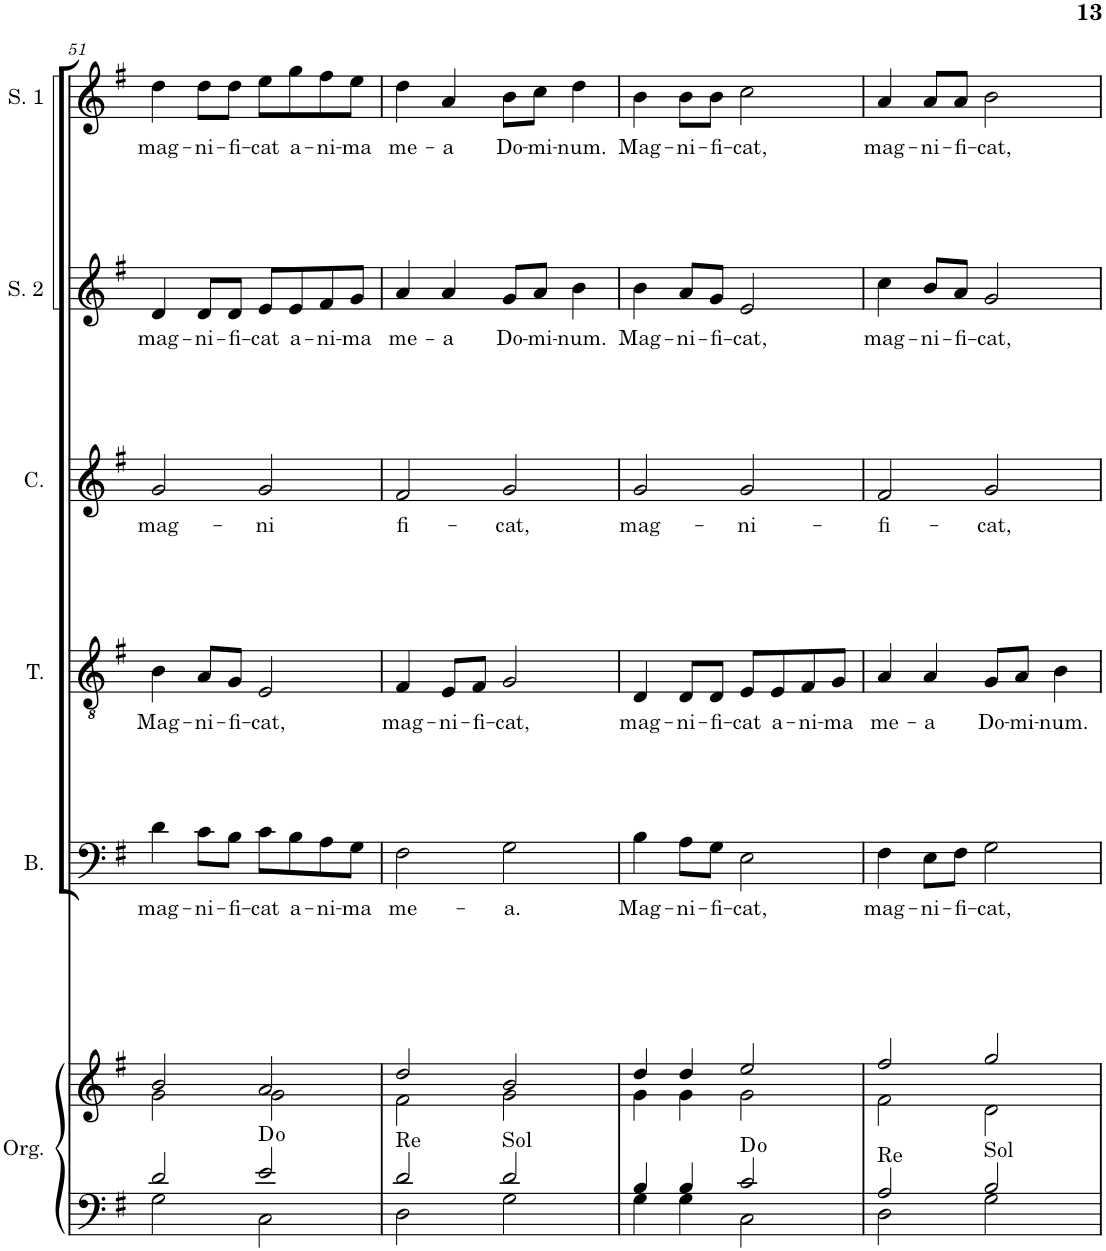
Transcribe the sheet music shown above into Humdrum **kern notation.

**kern	**kern	**harte	**kern	**text	**kern	**text	**kern	**text	**kern	**text	**kern	**text
*part6	*part6	*part6	*part5	*part5	*part4	*part4	*part3	*part3	*part2	*part2	*part1	*part1
*staff7	*staff6	*	*staff5	*staff5	*staff4	*staff4	*staff3	*staff3	*staff2	*staff2	*staff1	*staff1
*I"Órgano	*	*	*I"Bajo	*	*I"Tenor	*	*I"Contralto	*	*I"Soprano 2	*	*I"Soprano 1	*
*	*	*	*I'B.	*	*I'T.	*	*I'C.	*	*I'S. 2	*	*I'S. 1	*
!!LO:PB:g=z
*clefF4	*clefG2	*	*clefF4	*	*clefGv2	*	*clefG2	*	*clefG2	*	*clefG2	*
*k[f#]	*k[f#]	*	*k[f#]	*	*k[f#]	*	*k[f#]	*	*k[f#]	*	*k[f#]	*
*M4/4	*M4/4	*	*M4/4	*	*M4/4	*	*M4/4	*	*M4/4	*	*M4/4	*
*met(c)	*met(c)	*	*met(c)	*	*met(c)	*	*met(c)	*	*met(c)	*	*met(c)	*
=51	=51	=51	=51	=51	=51	=51	=51	=51	=51	=51	=51	=51
*^	*^	*	*	*	*	*	*	*	*	*	*	*
!	!	!	!	!	!	!LO:LY:b	!	!LO:LY:b	!	!LO:LY:b	!	!LO:LY:b	!	!LO:LY:b
2d/	2G\	2b/	2g\	.	4d\	mag-	4B\	Mag-	2g/	mag-	4d/	mag-	4dd\	mag-
!	!	!	!	!	!	!LO:LY:b	!	!LO:LY:b	!	!	!	!LO:LY:b	!	!LO:LY:b
.	.	.	.	.	8c\L	-ni-	8A/L	-ni-	.	.	8d/L	-ni-	8dd\L	-ni-
!	!	!	!	!	!	!LO:LY:b	!	!LO:LY:b	!	!	!	!LO:LY:b	!	!LO:LY:b
.	.	.	.	.	8B\J	-fi-	8G/J	-fi-	.	.	8d/J	-fi-	8dd\J	-fi-
!	!	!	!	!	!	!LO:LY:b	!	!LO:LY:b	!	!LO:LY:b	!	!LO:LY:b	!	!LO:LY:b
2e/	2C\	2a/	2g\	D:dim	8c\L	-cat	2E/	-cat,	2g/	-ni	8e/L	-cat	8ee\L	-cat
!	!	!	!	!	!	!LO:LY:b	!	!	!	!	!	!LO:LY:b	!	!LO:LY:b
.	.	.	.	.	8B\	a-	.	.	.	.	8e/	a-	8gg\	a-
!	!	!	!	!	!	!LO:LY:b	!	!	!	!	!	!LO:LY:b	!	!LO:LY:b
.	.	.	.	.	8A\	-ni-	.	.	.	.	8f#/	-ni-	8ff#\	-ni-
!	!	!	!	!	!	!LO:LY:b	!	!	!	!	!	!LO:LY:b	!	!LO:LY:b
.	.	.	.	.	8G\J	-ma	.	.	.	.	8g/J	-ma	8ee\J	-ma
=52	=52	=52	=52	=52	=52	=52	=52	=52	=52	=52	=52	=52	=52	=52
!	!	!	!	!LO:H:kt=Re	!	!LO:LY:b	!	!LO:LY:b	!	!LO:LY:b	!	!LO:LY:b	!	!LO:LY:b
2d/	2D\	2dd/	2f#\	N	2F#\	me-	4F#/	mag-	2f#/	fi-	4a/	me-	4dd\	me-
!	!	!	!	!	!	!	!	!LO:LY:b	!	!	!	!LO:LY:b	!	!LO:LY:b
.	.	.	.	.	.	.	8E/L	-ni-	.	.	4a/	-a	4a/	-a
!	!	!	!	!	!	!	!	!LO:LY:b	!	!	!	!	!	!
.	.	.	.	.	.	.	8F#/J	-fi-	.	.	.	.	.	.
!	!	!	!	!LO:H:kt=Sol	!	!LO:LY:b	!	!LO:LY:b	!	!LO:LY:b	!	!LO:LY:b	!	!LO:LY:b
2d/	2G\	2b/	2g\	N	2G\	-a.	2G/	-cat,	2g/	-cat,	8g/L	Do-	8b\L	Do-
!	!	!	!	!	!	!	!	!	!	!	!	!LO:LY:b	!	!LO:LY:b
.	.	.	.	.	.	.	.	.	.	.	8a/J	-mi-	8cc\J	-mi-
!	!	!	!	!	!	!	!	!	!	!	!	!LO:LY:b	!	!LO:LY:b
.	.	.	.	.	.	.	.	.	.	.	4b\	-num.	4dd\	-num.
=53	=53	=53	=53	=53	=53	=53	=53	=53	=53	=53	=53	=53	=53	=53
!	!	!	!	!	!	!LO:LY:b	!	!LO:LY:b	!	!LO:LY:b	!	!LO:LY:b	!	!LO:LY:b
4B/	4G\	4dd/	4g\	.	4B\	Mag-	4D/	mag-	2g/	mag-	4b\	Mag-	4b\	Mag-
!	!	!	!	!	!	!LO:LY:b	!	!LO:LY:b	!	!	!	!LO:LY:b	!	!LO:LY:b
4B/	4G\	4dd/	4g\	.	8A\L	-ni-	8D/L	-ni-	.	.	8a/L	-ni-	8b\L	-ni-
!	!	!	!	!	!	!LO:LY:b	!	!LO:LY:b	!	!	!	!LO:LY:b	!	!LO:LY:b
.	.	.	.	.	8G\J	-fi-	8D/J	-fi-	.	.	8g/J	-fi-	8b\J	-fi-
!	!	!	!	!	!	!LO:LY:b	!	!LO:LY:b	!	!LO:LY:b	!	!LO:LY:b	!	!LO:LY:b
2c/	2C\	2ee/	2g\	D:dim	2E\	-cat,	8E/L	-cat	2g/	-ni-	2e/	-cat,	2cc\	-cat,
!	!	!	!	!	!	!	!	!LO:LY:b	!	!	!	!	!	!
.	.	.	.	.	.	.	8E/	a-	.	.	.	.	.	.
!	!	!	!	!	!	!	!	!LO:LY:b	!	!	!	!	!	!
.	.	.	.	.	.	.	8F#/	-ni-	.	.	.	.	.	.
!	!	!	!	!	!	!	!	!LO:LY:b	!	!	!	!	!	!
.	.	.	.	.	.	.	8G/J	-ma	.	.	.	.	.	.
=54	=54	=54	=54	=54	=54	=54	=54	=54	=54	=54	=54	=54	=54	=54
!	!	!	!	!LO:H:kt=Re	!	!LO:LY:b	!	!LO:LY:b	!	!LO:LY:b	!	!LO:LY:b	!	!LO:LY:b
2An/	2D\	2ff#/	2f#\	N	4F#\	mag-	4A/	me-	2f#/	-fi-	4cc\	mag-	4a/	mag-
!	!	!	!	!	!	!LO:LY:b	!	!LO:LY:b	!	!	!	!LO:LY:b	!	!LO:LY:b
.	.	.	.	.	8E\L	-ni-	4A/	-a	.	.	8b/L	-ni-	8a/L	-ni-
!	!	!	!	!	!	!LO:LY:b	!	!	!	!	!	!LO:LY:b	!	!LO:LY:b
.	.	.	.	.	8F#\J	-fi-	.	.	.	.	8a/J	-fi-	8a/J	-fi-
!	!	!	!	!LO:H:kt=Sol	!	!LO:LY:b	!	!LO:LY:b	!	!LO:LY:b	!	!LO:LY:b	!	!LO:LY:b
2B/	2G\	2gg/	2d\	N	2G\	-cat,	8G/L	Do-	2g/	-cat,	2g/	-cat,	2b\	-cat,
!	!	!	!	!	!	!	!	!LO:LY:b	!	!	!	!	!	!
.	.	.	.	.	.	.	8A/J	-mi-	.	.	.	.	.	.
!	!	!	!	!	!	!	!	!LO:LY:b	!	!	!	!	!	!
.	.	.	.	.	.	.	4B\	-num.	.	.	.	.	.	.
*v	*v	*	*	*	*	*	*	*	*	*	*	*	*	*
*	*v	*v	*	*	*	*	*	*	*	*	*	*	*
=	=	=	=	=	=	=	=	=	=	=	=	=
*-	*-	*-	*-	*-	*-	*-	*-	*-	*-	*-	*-	*-
